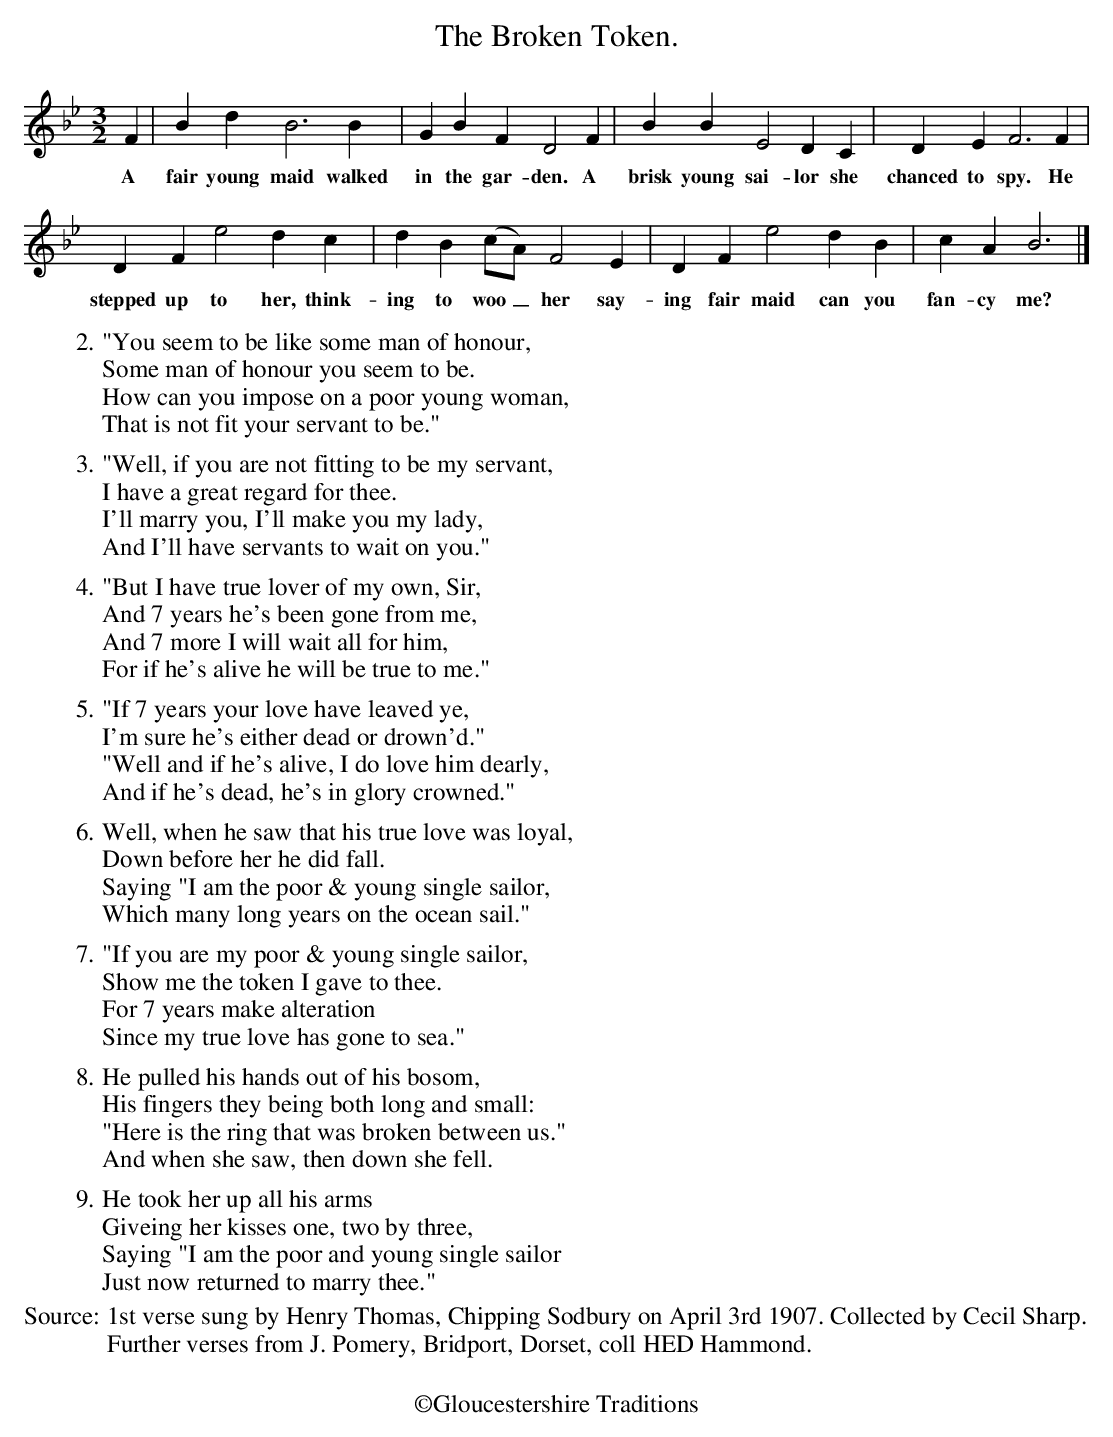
X:1
T:The Broken Token.
M:3/2
L:1/4
K:Bbmaj
F|BdB3B|GBFD2F|BBE2DC|DEF3F|
w:A fair young maid walked in the gar-den. A brisk young sai-lor she chanced to spy. He
DFe2dc|dB(c/2A/2)F2E|DFe2dB|cAB3|]
w:stepped up to her, think-ing to woo_ her say-ing fair maid can you fan-cy me?
%%text
W:2."You seem to be like some man of honour,
W:Some man of honour you seem to be.
W:How can you impose on a poor young woman,
W:That is not fit your servant to be."
%%vskip 8
W:3. "Well, if you are not fitting to be my servant,
W:I have a great regard for thee.
W:I'll marry you, I'll make you my lady,
W:And I'll have servants to wait on you."
%%vskip 8
W:4."But I have true lover of my own, Sir,
W:And 7 years he's been gone from me,
W:And 7 more I will wait all for him,
W:For if he's alive he will be true to me."
%%vskip 8
W:5."If 7 years your love have leaved ye,
W:I'm sure he's either dead or drown'd."
W:"Well and if he's alive, I do love him dearly,
W:And if he's dead, he's in glory crowned."
%%vskip 8
W:6.Well, when he saw that his true love was loyal,
W:Down before her he did fall.
W:Saying "I am the poor & young single sailor,
W:Which many long years on the ocean sail."
%%vskip 8
W:7."If you are my poor & young single sailor,
W:Show me the token I gave to thee.
W:For 7 years make alteration
W:Since my true love has gone to sea."
%%vskip 8
W:8.He pulled his hands out of his bosom,
W:His fingers they being both long and small:
W:"Here is the ring that was broken between us."
W:And when she saw, then down she fell.
%%vskip 8
W:9.He took her up all his arms
W:Giveing her kisses one, two by three,
W:Saying "I am the poor and young single sailor
W:Just now returned to marry thee."
